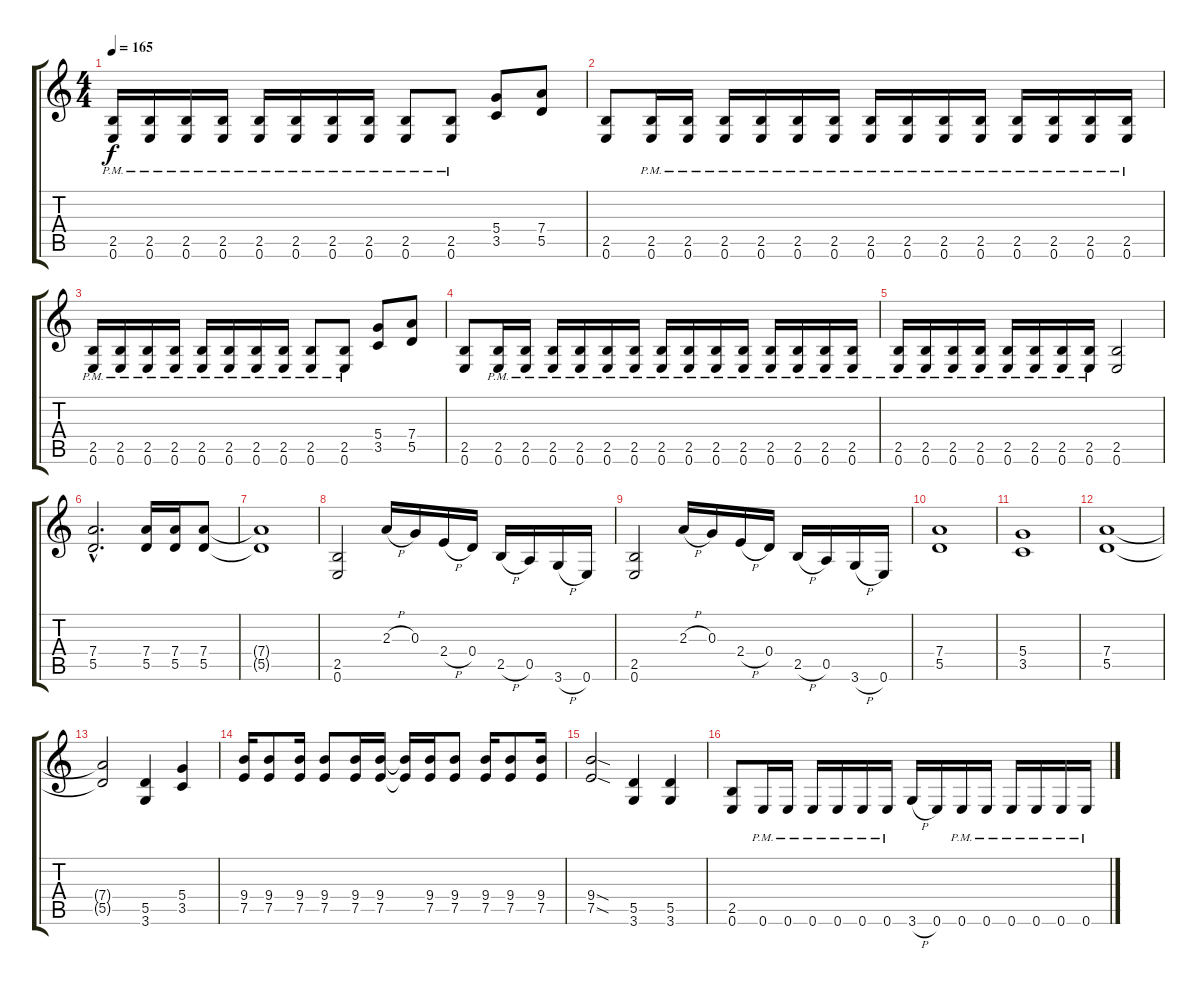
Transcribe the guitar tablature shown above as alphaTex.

\track "" {instrument distortionguitar}
\staff {score tabs}
\tuning (E4 B3 G3 D3 A2 E2) {hide}
\ts (4 4)
\tempo 165
\clef g2
\ks c
(2.5{pm} 0.6{pm}).16{dy f} (2.5{pm} 0.6{pm}).16 (2.5{pm} 0.6{pm}).16 (2.5{pm} 0.6{pm}).16 (2.5{pm} 0.6{pm}).16 (2.5{pm} 0.6{pm}).16 (2.5{pm} 0.6{pm}).16 (2.5{pm} 0.6{pm}).16 (2.5{pm} 0.6{pm}).8 (2.5{pm} 0.6{pm}).8 (5.4 3.5).8 (7.4 5.5).8 |
(2.5 0.6).8 (2.5{pm} 0.6{pm}).16 (2.5{pm} 0.6{pm}).16 (2.5{pm} 0.6{pm}).16 (2.5{pm} 0.6{pm}).16 (2.5{pm} 0.6{pm}).16 (2.5{pm} 0.6{pm}).16 (2.5{pm} 0.6{pm}).16 (2.5{pm} 0.6{pm}).16 (2.5{pm} 0.6{pm}).16 (2.5{pm} 0.6{pm}).16 (2.5{pm} 0.6{pm}).16 (2.5{pm} 0.6{pm}).16 (2.5{pm} 0.6{pm}).16 (2.5{pm} 0.6{pm}).16 |
(2.5{pm} 0.6{pm}).16 (2.5{pm} 0.6{pm}).16 (2.5{pm} 0.6{pm}).16 (2.5{pm} 0.6{pm}).16 (2.5{pm} 0.6{pm}).16 (2.5{pm} 0.6{pm}).16 (2.5{pm} 0.6{pm}).16 (2.5{pm} 0.6{pm}).16 (2.5{pm} 0.6{pm}).8 (2.5{pm} 0.6{pm}).8 (5.4 3.5).8 (7.4 5.5).8 |
(2.5 0.6).8 (2.5{pm} 0.6{pm}).16 (2.5{pm} 0.6{pm}).16 (2.5{pm} 0.6{pm}).16 (2.5{pm} 0.6{pm}).16 (2.5{pm} 0.6{pm}).16 (2.5{pm} 0.6{pm}).16 (2.5{pm} 0.6{pm}).16 (2.5{pm} 0.6{pm}).16 (2.5{pm} 0.6{pm}).16 (2.5{pm} 0.6{pm}).16 (2.5{pm} 0.6{pm}).16 (2.5{pm} 0.6{pm}).16 (2.5{pm} 0.6{pm}).16 (2.5{pm} 0.6{pm}).16 |
(2.5{pm} 0.6{pm}).16 (2.5{pm} 0.6{pm}).16 (2.5{pm} 0.6{pm}).16 (2.5{pm} 0.6{pm}).16 (2.5{pm} 0.6{pm}).16 (2.5{pm} 0.6{pm}).16 (2.5{pm} 0.6{pm}).16 (2.5{pm} 0.6{pm}).16 (2.5 0.6).2 |
(7.4{hac} 5.5{hac}).2{d} (7.4 5.5).16 (7.4 5.5).16 (7.4 5.5).8 |
(7.4{t} 5.5{t}).1 |
(2.5 0.6).2 2.3{h}.16{instrument guitarharmonics} 0.3.16{instrument distortionguitar} 2.4{h}.16{instrument guitarharmonics} 0.4.16{instrument distortionguitar} 2.5{h}.16{instrument guitarharmonics} 0.5.16{instrument distortionguitar} 3.6{h}.16{instrument guitarharmonics} 0.6.16{instrument distortionguitar} |
(2.5 0.6).2 2.3{h}.16{instrument guitarharmonics} 0.3.16{instrument distortionguitar} 2.4{h}.16{instrument guitarharmonics} 0.4.16{instrument distortionguitar} 2.5{h}.16{instrument guitarharmonics} 0.5.16{instrument distortionguitar} 3.6{h}.16{instrument guitarharmonics} 0.6.16{instrument distortionguitar} |
(7.4 5.5).1 |
(5.4 3.5).1 |
(7.4 5.5).1 |
(7.4{t} 5.5{t}).2 (5.5 3.6).4 (5.4 3.5).4 |
(9.4 7.5).16 (9.4 7.5).8 (9.4 7.5).16 (9.4 7.5).8 (9.4 7.5).16 (9.4 7.5).16 (9.4{t} 7.5{t}).16 (9.4 7.5).16 (9.4 7.5).8 (9.4 7.5).16 (9.4 7.5).8 (9.4 7.5).16 |
(9.4{sod} 7.5{sod}).2 (5.5 3.6).4 (5.5 3.6).4 |
(2.5 0.6).8 0.6{pm}.16 0.6{pm}.16 0.6{pm}.16 0.6{pm}.16 0.6{pm}.16 0.6{pm}.16 3.6{h}.16 0.6.16 0.6{pm}.16 0.6{pm}.16 0.6{pm}.16 0.6{pm}.16 0.6{pm}.16 0.6{pm}.16
